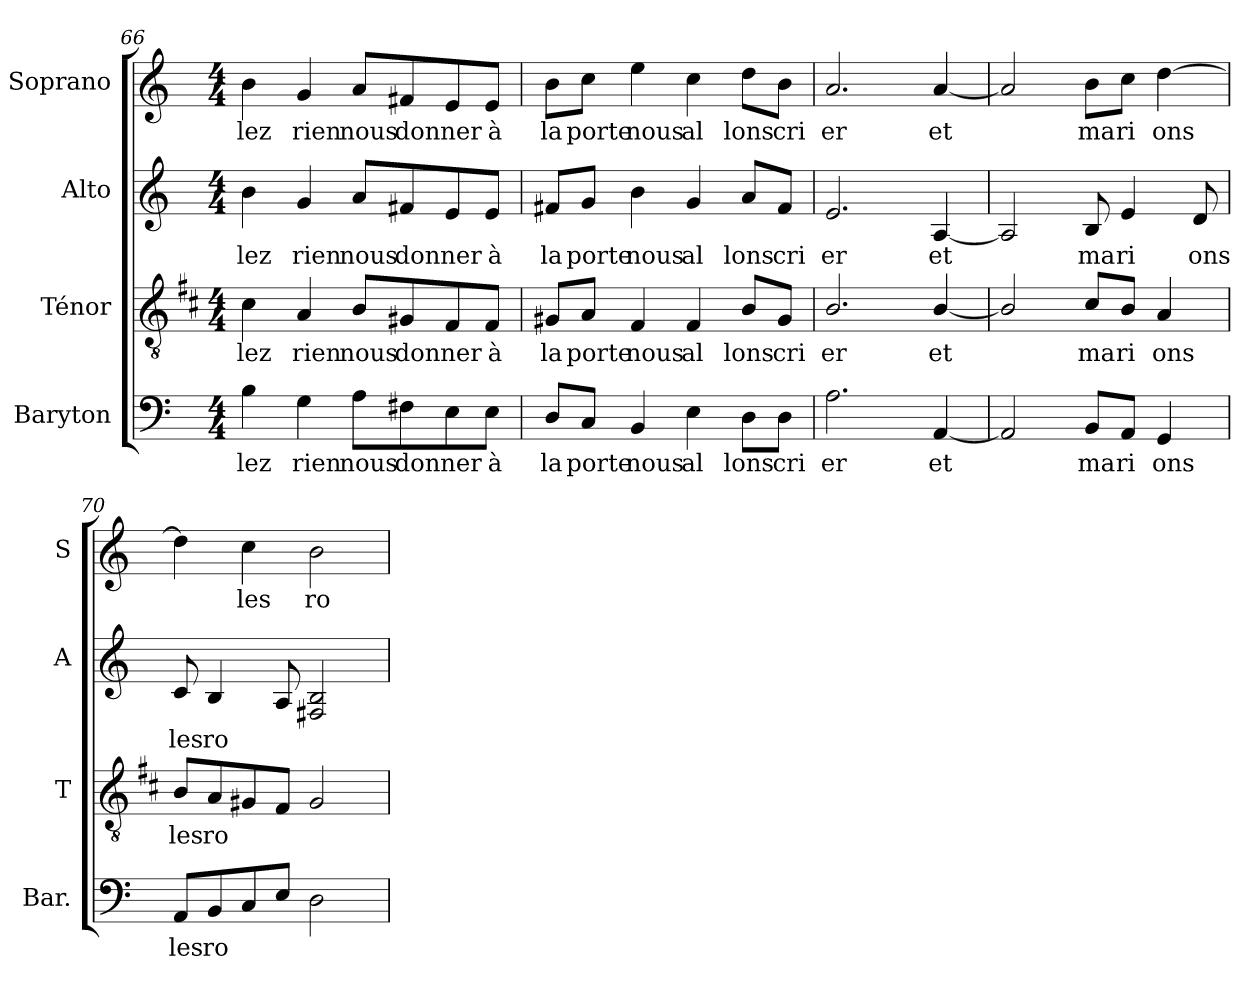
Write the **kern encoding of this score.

**kern	**text	**kern	**text	**kern	**text	**kern	**text
*part4	*part4	*part3	*part3	*part2	*part2	*part1	*part1
*staff4	*staff4	*staff3	*staff3	*staff2	*staff2	*staff1	*staff1
*I"Baryton	*	*I"Ténor	*	*I"Alto	*	*I"Soprano	*
*I'Bar.	*	*I'T	*	*I'A	*	*I'S	*
*clefF4	*	*clefGv2	*	*clefG2	*	*clefG2	*
*	*	*ITrd1c2	*	*	*	*	*
*k[]	*	*k[]	*	*k[]	*	*k[]	*
*C:	*	*C:	*	*C:	*	*C:	*
*M4/4	*	*M4/4	*	*M4/4	*	*M4/4	*
=66	=66	=66	=66	=66	=66	=66	=66
!	!LO:LY:b	!	!	!	!	!	!
!	!	!	!LO:LY:b	!	!	!	!
!	!	!	!	!	!LO:LY:b	!	!
!	!	!	!	!	!	!	!LO:LY:b
4B\	lez	4B\	lez	4b\	lez	4b\	lez
!	!LO:LY:b	!	!	!	!	!	!
!	!	!	!LO:LY:b	!	!	!	!
!	!	!	!	!	!LO:LY:b	!	!
!	!	!	!	!	!	!	!LO:LY:b
4G\	rien	4G/	rien	4g/	rien	4g/	rien
!	!LO:LY:b	!	!	!	!	!	!
!	!	!	!LO:LY:b	!	!	!	!
!	!	!	!	!	!LO:LY:b	!	!
!	!	!	!	!	!	!	!LO:LY:b
8A\L	nous	8A/L	nous	8a/L	nous	8a/L	nous
!	!LO:LY:b	!	!	!	!	!	!
!	!	!	!LO:LY:b	!	!	!	!
!	!	!	!	!	!LO:LY:b	!	!
!	!	!	!	!	!	!	!LO:LY:b
8F#X\	don	8F#X/	don	8f#X/	don	8f#X/	don
!	!LO:LY:b	!	!	!	!	!	!
!	!	!	!LO:LY:b	!	!	!	!
!	!	!	!	!	!LO:LY:b	!	!
!	!	!	!	!	!	!	!LO:LY:b
8E\	ner	8E/	ner	8e/	ner	8e/	ner
!	!LO:LY:b	!	!	!	!	!	!
!	!	!	!LO:LY:b	!	!	!	!
!	!	!	!	!	!LO:LY:b	!	!
!	!	!	!	!	!	!	!LO:LY:b
8E\J	à	8E/J	à	8e/J	à	8e/J	à
=67	=67	=67	=67	=67	=67	=67	=67
!	!LO:LY:b	!	!	!	!	!	!
!	!	!	!LO:LY:b	!	!	!	!
!	!	!	!	!	!LO:LY:b	!	!
!	!	!	!	!	!	!	!LO:LY:b
8D/L	la	8F#X/L	la	8f#X/L	la	8b\L	la
!	!LO:LY:b	!	!	!	!	!	!
!	!	!	!LO:LY:b	!	!	!	!
!	!	!	!	!	!LO:LY:b	!	!
!	!	!	!	!	!	!	!LO:LY:b
8C/J	porte	8G/J	porte	8g/J	porte	8cc\J	porte
!	!LO:LY:b	!	!	!	!	!	!
!	!	!	!LO:LY:b	!	!	!	!
!	!	!	!	!	!LO:LY:b	!	!
!	!	!	!	!	!	!	!LO:LY:b
4BB/	nous	4E/	nous	4b\	nous	4ee\	nous
!	!LO:LY:b	!	!	!	!	!	!
!	!	!	!LO:LY:b	!	!	!	!
!	!	!	!	!	!LO:LY:b	!	!
!	!	!	!	!	!	!	!LO:LY:b
4E\	al	4E/	al	4g/	al	4cc\	al
!	!LO:LY:b	!	!	!	!	!	!
!	!	!	!LO:LY:b	!	!	!	!
!	!	!	!	!	!LO:LY:b	!	!
!	!	!	!	!	!	!	!LO:LY:b
8D\L	lons	8A/L	lons	8a/L	lons	8dd\L	lons
!	!LO:LY:b	!	!	!	!	!	!
!	!	!	!LO:LY:b	!	!	!	!
!	!	!	!	!	!LO:LY:b	!	!
!	!	!	!	!	!	!	!LO:LY:b
8D\J	cri	8F#/J	cri	8f#/J	cri	8b\J	cri
=68	=68	=68	=68	=68	=68	=68	=68
!	!LO:LY:b	!	!	!	!	!	!
!	!	!	!LO:LY:b	!	!	!	!
!	!	!	!	!	!LO:LY:b	!	!
!	!	!	!	!	!	!	!LO:LY:b
2.A\	er	2.A/	er	2.e/	er	2.a/	er
!	!LO:LY:b	!	!	!	!	!	!
!	!	!	!LO:LY:b	!	!	!	!
!	!	!	!	!	!LO:LY:b	!	!
!	!	!	!	!	!	!	!LO:LY:b
[4AA/	et	[4A/	et	[4A/	et	[4a/	et
!!LO:LB:g=z
=69	=69	=69	=69	=69	=69	=69	=69
2AA/]	.	2A/]	.	2A/]	.	2a/]	.
!	!LO:LY:b	!	!	!	!	!	!
!	!	!	!LO:LY:b	!	!	!	!
!	!	!	!	!	!LO:LY:b	!	!
!	!	!	!	!	!	!	!LO:LY:b
8BB/L	ma	8B/L	ma	8B/	ma	8b\L	ma
!	!LO:LY:b	!	!	!	!	!	!
!	!	!	!LO:LY:b	!	!	!	!
!	!	!	!	!	!LO:LY:b	!	!
!	!	!	!	!	!	!	!LO:LY:b
8AA/J	ri	8A/J	ri	4e/	ri	8cc\J	ri
!	!LO:LY:b	!	!	!	!	!	!
!	!	!	!LO:LY:b	!	!	!	!
!	!	!	!	!	!	!	!LO:LY:b
4GG/	ons	4G/	ons	.	.	[4dd\	ons
!	!	!	!	!	!LO:LY:b	!	!
.	.	.	.	8d/	ons	.	.
=70	=70	=70	=70	=70	=70	=70	=70
!	!LO:LY:b	!	!	!	!	!	!
!	!	!	!LO:LY:b	!	!	!	!
!	!	!	!	!	!LO:LY:b	!	!
8AA/L	les	8A/L	les	8c/	les	4dd\]	.
!	!LO:LY:b	!	!	!	!	!	!
!	!	!	!LO:LY:b	!	!	!	!
!	!	!	!	!	!LO:LY:b	!	!
8BB/	ro	8G/	ro	4B/	ro	.	.
!	!	!	!	!	!	!	!LO:LY:b
8C/	.	8F#X/	.	.	.	4cc\	les
8E/J	.	8E/J	.	8A/	.	.	.
!	!	!	!	!	!	!	!LO:LY:b
2D\	.	2F#/	.	2F#X/ 2B/	.	2b\	ro
=	=	=	=	=	=	=	=
*-	*-	*-	*-	*-	*-	*-	*-
